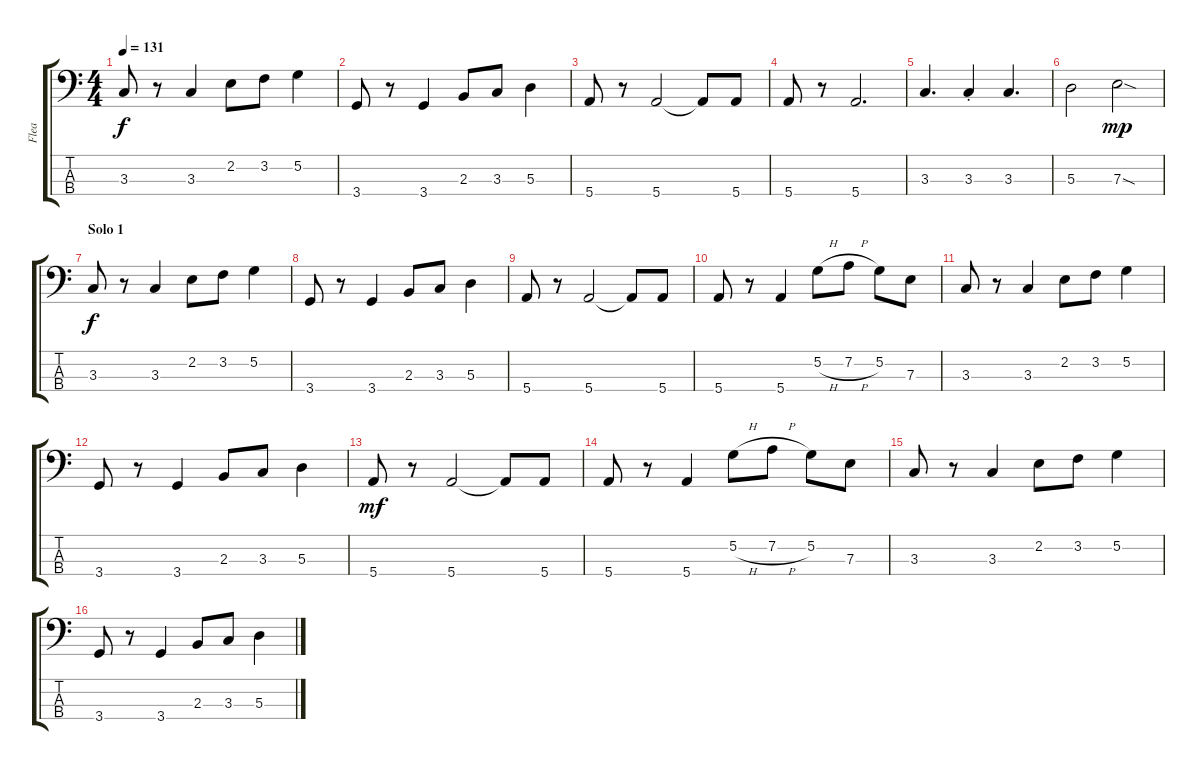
\track ("Flea" "Flea") {instrument electricbassfinger}
\staff {score tabs}
\tuning (G2 D2 A1 E1) {hide}
\ts (4 4)
\tempo 131
\clef f4
\ks c
3.3.8{dy f} r.8 3.3.4 2.2.8 3.2.8 5.2.4 |
3.4.8 r.8 3.4.4 2.3.8 3.3.8 5.3.4 |
5.4.8 r.8 5.4.2 5.4{t}.8 5.4.8 |
5.4.8 r.8 5.4.2{d} |
3.3.4{d} 3.3{st}.4 3.3.4{d} |
5.3.2 7.3{sod}.2{dy mp} |
\section ("" "Solo 1")
3.3.8{dy f} r.8 3.3.4 2.2.8 3.2.8 5.2.4 |
3.4.8 r.8 3.4.4 2.3.8 3.3.8 5.3.4 |
5.4.8 r.8 5.4.2 5.4{t}.8 5.4.8 |
5.4.8 r.8 5.4.4 5.2{h}.8 7.2{h}.8 5.2.8 7.3.8 |
3.3.8 r.8 3.3.4 2.2.8 3.2.8 5.2.4 |
3.4.8 r.8 3.4.4 2.3.8 3.3.8 5.3.4 |
5.4.8{dy mf} r.8 5.4.2 5.4{t}.8 5.4.8 |
5.4.8 r.8 5.4.4 5.2{h}.8 7.2{h}.8 5.2.8 7.3.8 |
3.3.8 r.8 3.3.4 2.2.8 3.2.8 5.2.4 |
3.4.8 r.8 3.4.4 2.3.8 3.3.8 5.3.4
